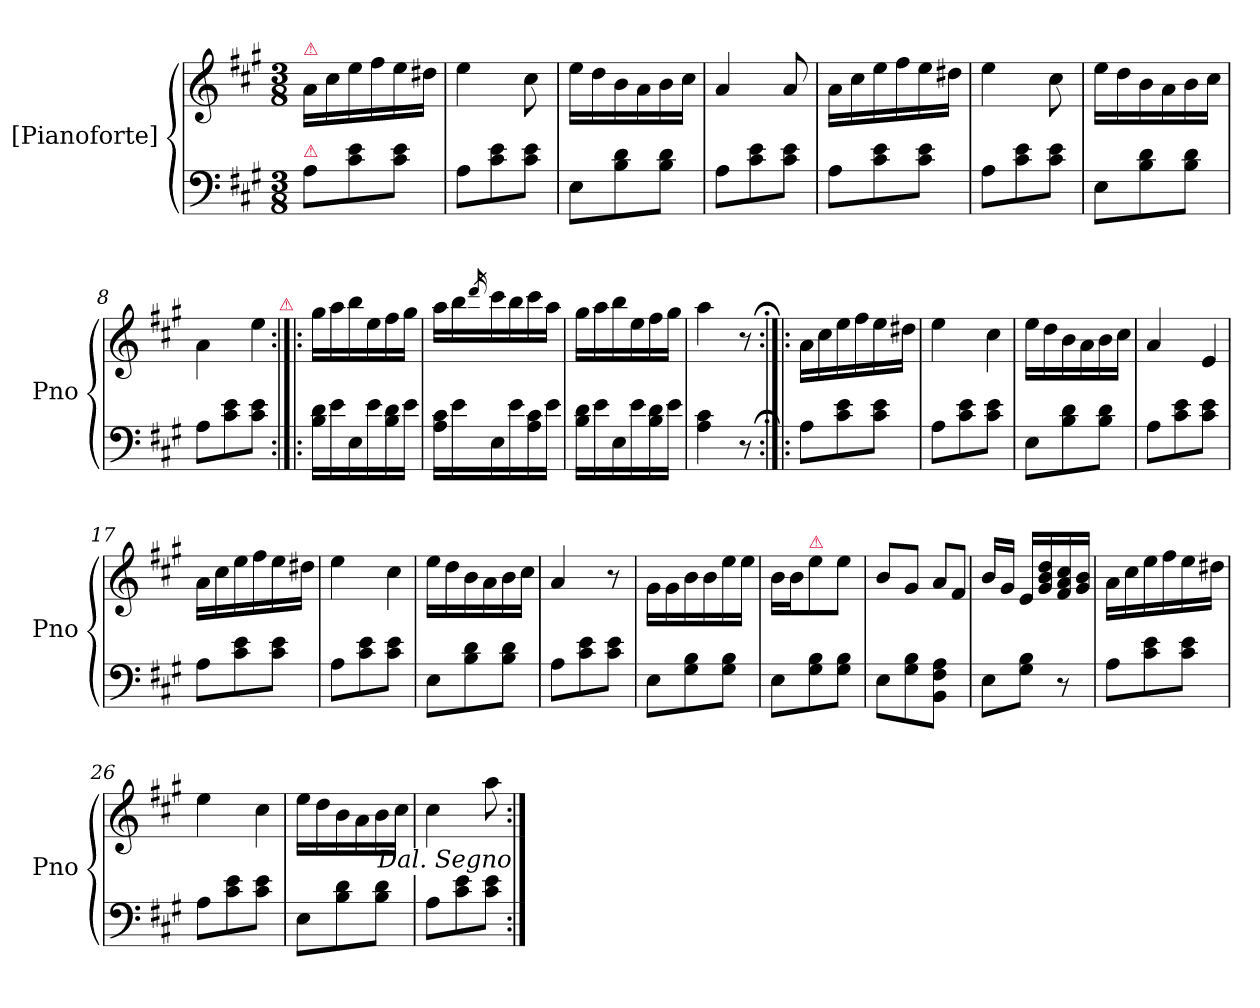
**kern	**kern
*part2	*part1
*staff2	*staff1
*I"[Pianoforte]	*I"[Pianoforte]
*I'Pno	*I'Pno
*clefF4	*clefG2
*k[f#c#g#]	*k[f#c#g#]
*A:	*A:
*M3/8	*M3/8
=1	=1
!	!LO:TX:a:color=crimson:t=⚠
!LO:TX:a:color=crimson:t=⚠	!
8A\L	16a\LL
.	16cc#\
8c#\ 8e\	16ee\
.	16ff#\
8c#\ 8e\J	16ee\
.	16dd#X\JJ
=2	=2
8A\L	4ee\
8c#\ 8e\	.
8c#\ 8e\J	8cc#\
=3	=3
8E\L	16ee\LL
.	16dd\
8B\ 8d\	16b\
.	16a\
8B\ 8d\J	16b\
.	16cc#\JJ
=4	=4
8A\L	4a/
8c#\ 8e\	.
8c#\ 8e\J	8a/
=5	=5
8A\L	16a\LL
.	16cc#\
8c#\ 8e\	16ee\
.	16ff#\
8c#\ 8e\J	16ee\
.	16dd#X\JJ
=6	=6
8A\L	4ee\
8c#\ 8e\	.
8c#\ 8e\J	8cc#\
=7	=7
8E\L	16ee\LL
.	16dd\
8B\ 8d\	16b\
.	16a\
8B\ 8d\J	16b\
.	16cc#\JJ
=8	=8
8A\L	4a\
8c#\ 8e\	.
!	!LO:N:vis=4
8c#\ 8e\J	8ee\
!	!LO:TX:a:color=crimson:t=⚠
=9:|!|:	=9:|!|:
16B\ 16d\LL	16gg#\LL
16e\	16aa\
16E\	16bb\
16e\	16ee\
16B\ 16d\	16ff#\
16e\JJ	16gg#\JJ
=10	=10
16A\ 16c#\LL	16aa\LL
16e\	16bb\
.	16qddd/
16E\	16ccc#\
16e\	16bb\
16A\ 16c#\	16ccc#\
16e\JJ	16aa\JJ
=11	=11
16B\ 16d\LL	16gg#\LL
16e\	16aa\
16E\	16bb\
16e\	16ee\
16B\ 16d\	16ff#\
16e\JJ	16gg#\JJ
=12	=12
4A\ 4c#\	4aa\
8r	8r
=13:|!|:;	=13:|!|:;
8A\L	16a\LL
.	16cc#\
8c#\ 8e\	16ee\
.	16ff#\
8c#\ 8e\J	16ee\
.	16dd#X\JJ
=14	=14
8A\L	4ee\
8c#\ 8e\	.
!	!LO:N:vis=4
8c#\ 8e\J	8cc#\
=15	=15
8E\L	16ee\LL
.	16dd\
8B\ 8d\	16b\
.	16a\
8B\ 8d\J	16b\
.	16cc#\JJ
=16	=16
8A\L	4a/
8c#\ 8e\	.
!	!LO:N:vis=4
8c#\ 8e\J	8e/
=17	=17
8A\L	16a\LL
.	16cc#\
8c#\ 8e\	16ee\
.	16ff#\
8c#\ 8e\J	16ee\
.	16dd#X\JJ
=18	=18
8A\L	4ee\
8c#\ 8e\	.
!	!LO:N:vis=4
8c#\ 8e\J	8cc#\
=19	=19
8E\L	16ee\LL
.	16dd\
8B\ 8d\	16b\
.	16a\
8B\ 8d\J	16b\
.	16cc#\JJ
=20	=20
8A\L	4a/
8c#\ 8e\	.
8c#\ 8e\J	8r
=21	=21
8E\L	16g#\LL
.	16g#\
8G#\ 8B\	16b\
.	16b\
8G#\ 8B\J	16ee\
.	16ee\JJ
=22	=22
8E\L	16b\LL
.	16b\J
!	!LO:TX:a:color=crimson:t=⚠
8G#\ 8B\	8ee\
8G#\ 8B\J	8ee\J
=23	=23
8E\L	8b/L
8G#\ 8B\	8g#/J
!	!LO:N:vis=8
8BB\ 8F#\ 8A\J	16a/L
!	!LO:N:vis=8
.	16f#/J
=24	=24
8E\L	16b/LL
.	16g#/JJ
8G#\ 8B\J	16e/LL
.	16g#/ 16b/ 16dd/
8r	16f#/ 16a/ 16cc#/
.	16g#/ 16b/JJ
=25	=25
8A\L	16a\LL
.	16cc#\
8c#\ 8e\	16ee\
.	16ff#\
8c#\ 8e\J	16ee\
.	16dd#X\JJ
=26	=26
8A\L	4ee\
8c#\ 8e\	.
!	!LO:N:vis=4
8c#\ 8e\J	8cc#\
=27	=27
8E\L	16ee\LL
.	16dd\
8B\ 8d\	16b\
.	16a\
8B\ 8d\J	16b\
.	16cc#\JJ
=28	=28
8A\L	4cc#\
8c#\ 8e\	.
8c#\ 8e\J	8aa\
!	!LO:TX:b:i:t=Dal. Segno
=:|!	=:|!
*-	*-
